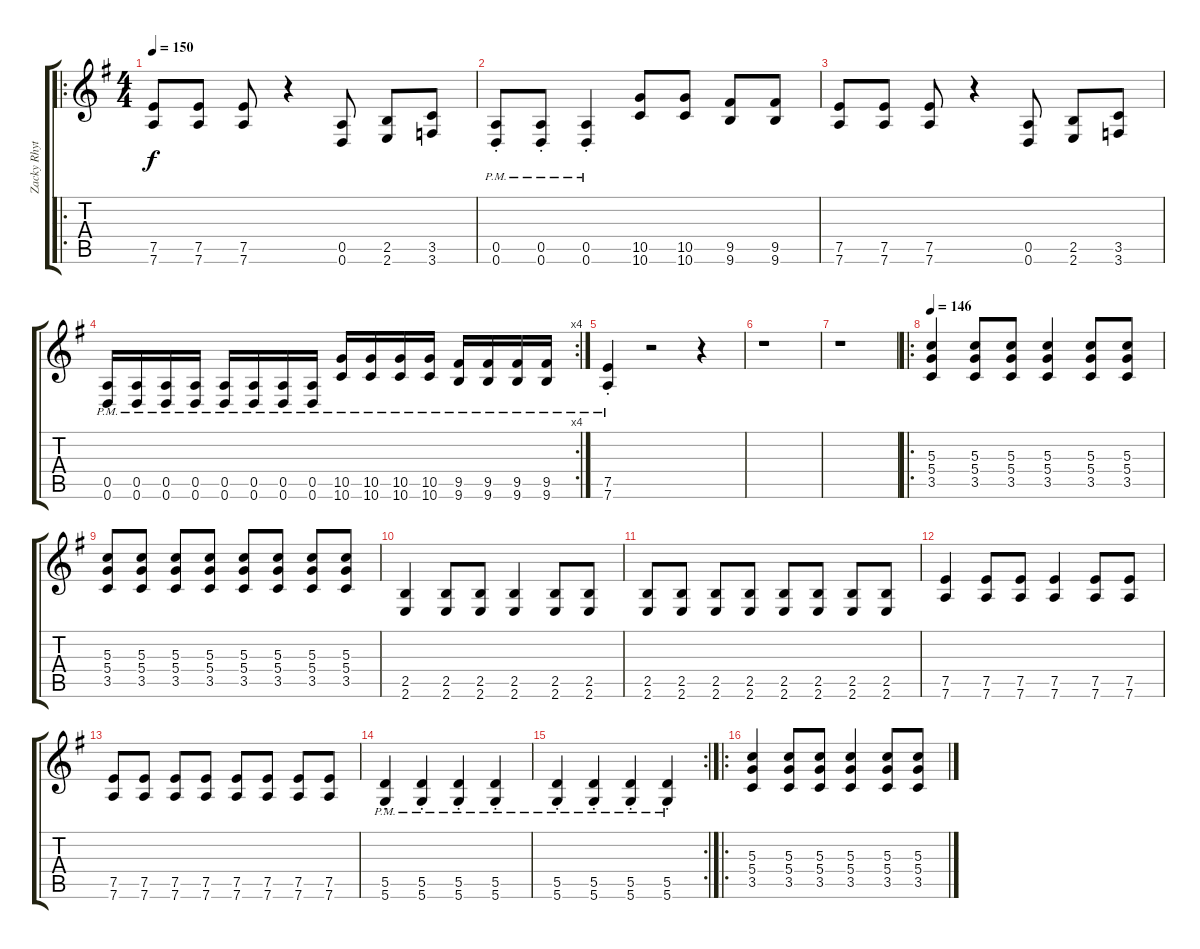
\track ("Zacky Rhythm" "Zacky Rhyt") {instrument distortionguitar}
\staff {score tabs}
\tuning (E4 B3 G3 D3 A2 D2) {hide}
\ro
\ts (4 4)
\tempo 150
\clef g2
\ks g
(7.5 7.6).8{dy f} (7.5 7.6).8 (7.5 7.6).8 r.4 (0.5 0.6).8 (2.5 2.6).8 (3.5 3.6).8 |
(0.5{pm st} 0.6{pm st}).8 (0.5{pm st} 0.6{pm st}).8 (0.5{pm st} 0.6{pm st}).4 (10.5 10.6).8 (10.5 10.6).8 (9.5 9.6).8 (9.5 9.6).8 |
(7.5 7.6).8 (7.5 7.6).8 (7.5 7.6).8 r.4 (0.5 0.6).8 (2.5 2.6).8 (3.5 3.6).8 |
\rc 4
(0.5{pm} 0.6{pm}).16 (0.5{pm} 0.6{pm}).16 (0.5{pm} 0.6{pm}).16 (0.5{pm} 0.6{pm}).16 (0.5{pm} 0.6{pm}).16 (0.5{pm} 0.6{pm}).16 (0.5{pm} 0.6{pm}).16 (0.5{pm} 0.6{pm}).16 (10.5{pm} 10.6{pm}).16 (10.5{pm} 10.6{pm}).16 (10.5{pm} 10.6{pm}).16 (10.5{pm} 10.6{pm}).16 (9.5{pm} 9.6{pm}).16 (9.5{pm} 9.6{pm}).16 (9.5{pm} 9.6{pm}).16 (9.5{pm} 9.6{pm}).16 |
(7.5{pm st} 7.6{pm st}).4 r.2 r.4 |
r.1 |
r.1 |
\ro
\tempo 146
(5.3 5.4 3.5).4 (5.3 5.4 3.5).8 (5.3 5.4 3.5).8 (5.3 5.4 3.5).4 (5.3 5.4 3.5).8 (5.3 5.4 3.5).8 |
(5.3 5.4 3.5).8 (5.3 5.4 3.5).8 (5.3 5.4 3.5).8 (5.3 5.4 3.5).8 (5.3 5.4 3.5).8 (5.3 5.4 3.5).8 (5.3 5.4 3.5).8 (5.3 5.4 3.5).8 |
(2.5 2.6).4 (2.5 2.6).8 (2.5 2.6).8 (2.5 2.6).4 (2.5 2.6).8 (2.5 2.6).8 |
(2.5 2.6).8 (2.5 2.6).8 (2.5 2.6).8 (2.5 2.6).8 (2.5 2.6).8 (2.5 2.6).8 (2.5 2.6).8 (2.5 2.6).8 |
(7.5 7.6).4 (7.5 7.6).8 (7.5 7.6).8 (7.5 7.6).4 (7.5 7.6).8 (7.5 7.6).8 |
(7.5 7.6).8 (7.5 7.6).8 (7.5 7.6).8 (7.5 7.6).8 (7.5 7.6).8 (7.5 7.6).8 (7.5 7.6).8 (7.5 7.6).8 |
(5.5{pm st} 5.6{pm st}).4 (5.5{pm st} 5.6{pm st}).4 (5.5{pm st} 5.6{pm st}).4 (5.5{pm st} 5.6{pm st}).4 |
\rc 2
(5.5{pm st} 5.6{pm st}).4 (5.5{pm st} 5.6{pm st}).4 (5.5{pm st} 5.6{pm st}).4 (5.5{pm st} 5.6{pm st}).4 |
\ro
(5.3 5.4 3.5).4 (5.3 5.4 3.5).8 (5.3 5.4 3.5).8 (5.3 5.4 3.5).4 (5.3 5.4 3.5).8 (5.3 5.4 3.5).8
